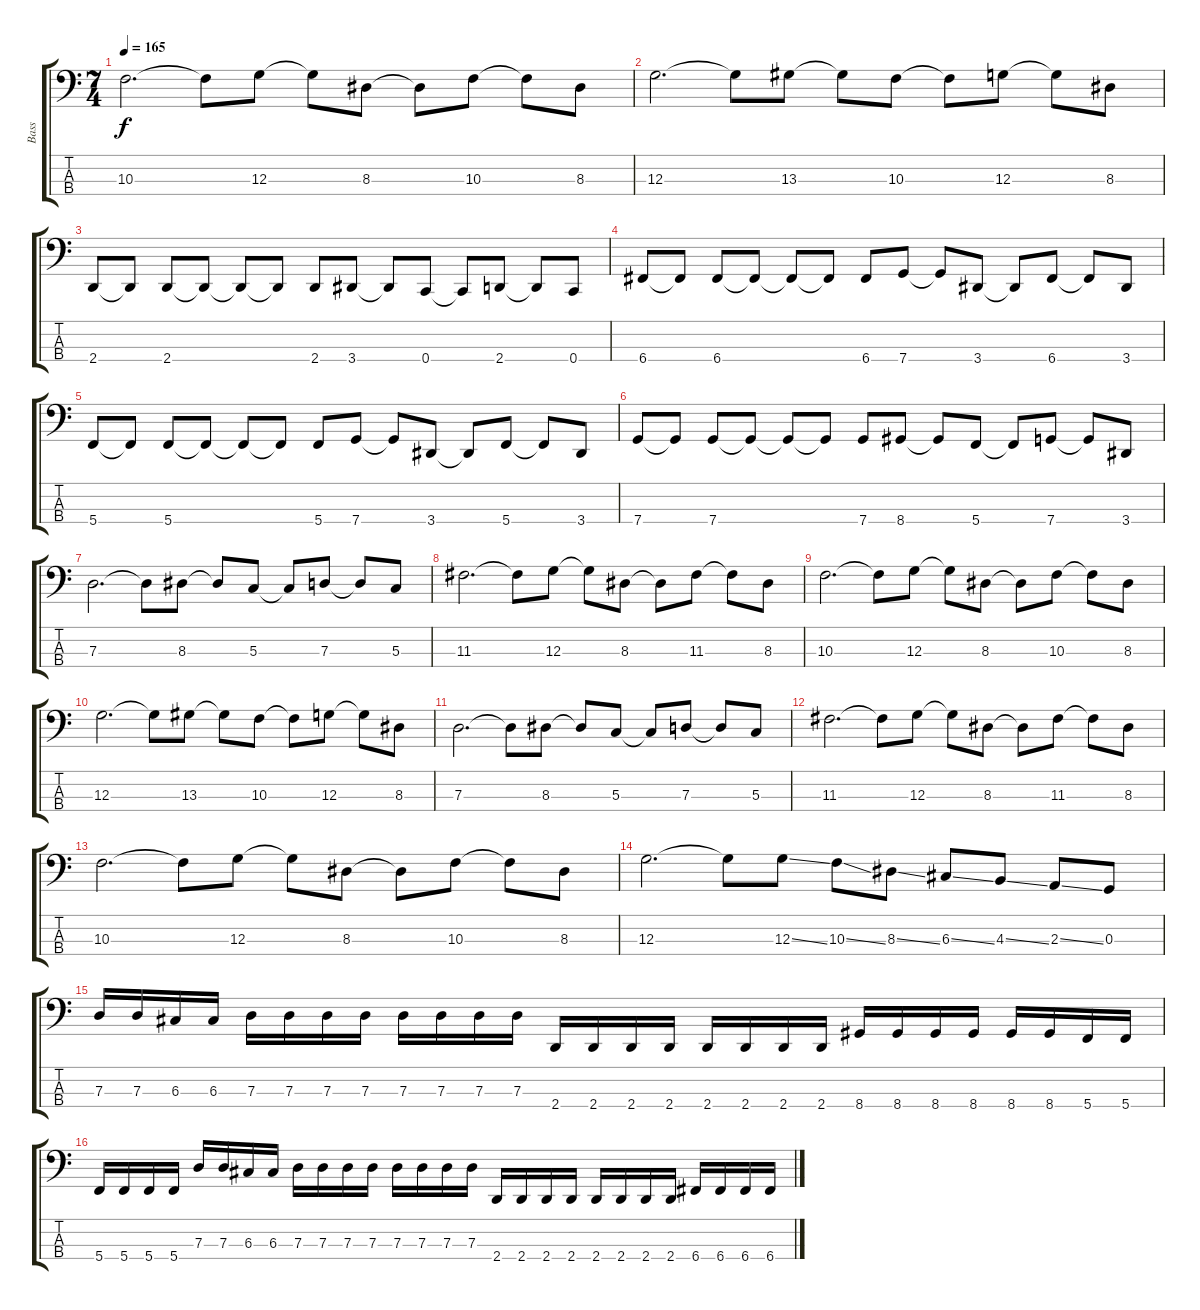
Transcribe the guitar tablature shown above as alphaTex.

\track ("Bass" "Bass") {instrument electricbasspick}
\staff {score tabs}
\tuning (F2 C2 G1 C1) {hide}
\ts (7 4)
\tempo 165
\clef f4
\ks c
10.3.2{d dy f} 10.3{t}.8 12.3.8 12.3{t}.8 8.3.8 8.3{t}.8 10.3.8 10.3{t}.8 8.3.8 |
12.3.2{d} 12.3{t}.8 13.3.8 13.3{t}.8 10.3.8 10.3{t}.8 12.3.8 12.3{t}.8 8.3.8 |
2.4.8 2.4{t}.8 2.4.8 2.4{t}.8 2.4{t}.8 2.4{t}.8 2.4.8 3.4.8 3.4{t}.8 0.4.8 0.4{t}.8 2.4.8 2.4{t}.8 0.4.8 |
6.4.8 6.4{t}.8 6.4.8 6.4{t}.8 6.4{t}.8 6.4{t}.8 6.4.8 7.4.8 7.4{t}.8 3.4.8 3.4{t}.8 6.4.8 6.4{t}.8 3.4.8 |
5.4.8 5.4{t}.8 5.4.8 5.4{t}.8 5.4{t}.8 5.4{t}.8 5.4.8 7.4.8 7.4{t}.8 3.4.8 3.4{t}.8 5.4.8 5.4{t}.8 3.4.8 |
7.4.8 7.4{t}.8 7.4.8 7.4{t}.8 7.4{t}.8 7.4{t}.8 7.4.8 8.4.8 8.4{t}.8 5.4.8 5.4{t}.8 7.4.8 7.4{t}.8 3.4.8 |
7.3.2{d} 7.3{t}.8 8.3.8 8.3{t}.8 5.3.8 5.3{t}.8 7.3.8 7.3{t}.8 5.3.8 |
11.3.2{d} 11.3{t}.8 12.3.8 12.3{t}.8 8.3.8 8.3{t}.8 11.3.8 11.3{t}.8 8.3.8 |
10.3.2{d} 10.3{t}.8 12.3.8 12.3{t}.8 8.3.8 8.3{t}.8 10.3.8 10.3{t}.8 8.3.8 |
12.3.2{d} 12.3{t}.8 13.3.8 13.3{t}.8 10.3.8 10.3{t}.8 12.3.8 12.3{t}.8 8.3.8 |
7.3.2{d} 7.3{t}.8 8.3.8 8.3{t}.8 5.3.8 5.3{t}.8 7.3.8 7.3{t}.8 5.3.8 |
11.3.2{d} 11.3{t}.8 12.3.8 12.3{t}.8 8.3.8 8.3{t}.8 11.3.8 11.3{t}.8 8.3.8 |
10.3.2{d} 10.3{t}.8 12.3.8 12.3{t}.8 8.3.8 8.3{t}.8 10.3.8 10.3{t}.8 8.3.8 |
12.3.2{d} 12.3{t}.8 12.3{ss}.8 10.3{ss}.8 8.3{ss}.8 6.3{ss}.8 4.3{ss}.8 2.3{ss}.8 0.3.8 |
7.3.16 7.3.16 6.3.16 6.3.16 7.3.16 7.3.16 7.3.16 7.3.16 7.3.16 7.3.16 7.3.16 7.3.16 2.4.16 2.4.16 2.4.16 2.4.16 2.4.16 2.4.16 2.4.16 2.4.16 8.4.16 8.4.16 8.4.16 8.4.16 8.4.16 8.4.16 5.4.16 5.4.16 |
5.4.16 5.4.16 5.4.16 5.4.16 7.3.16 7.3.16 6.3.16 6.3.16 7.3.16 7.3.16 7.3.16 7.3.16 7.3.16 7.3.16 7.3.16 7.3.16 2.4.16 2.4.16 2.4.16 2.4.16 2.4.16 2.4.16 2.4.16 2.4.16 6.4.16 6.4.16 6.4.16 6.4.16
